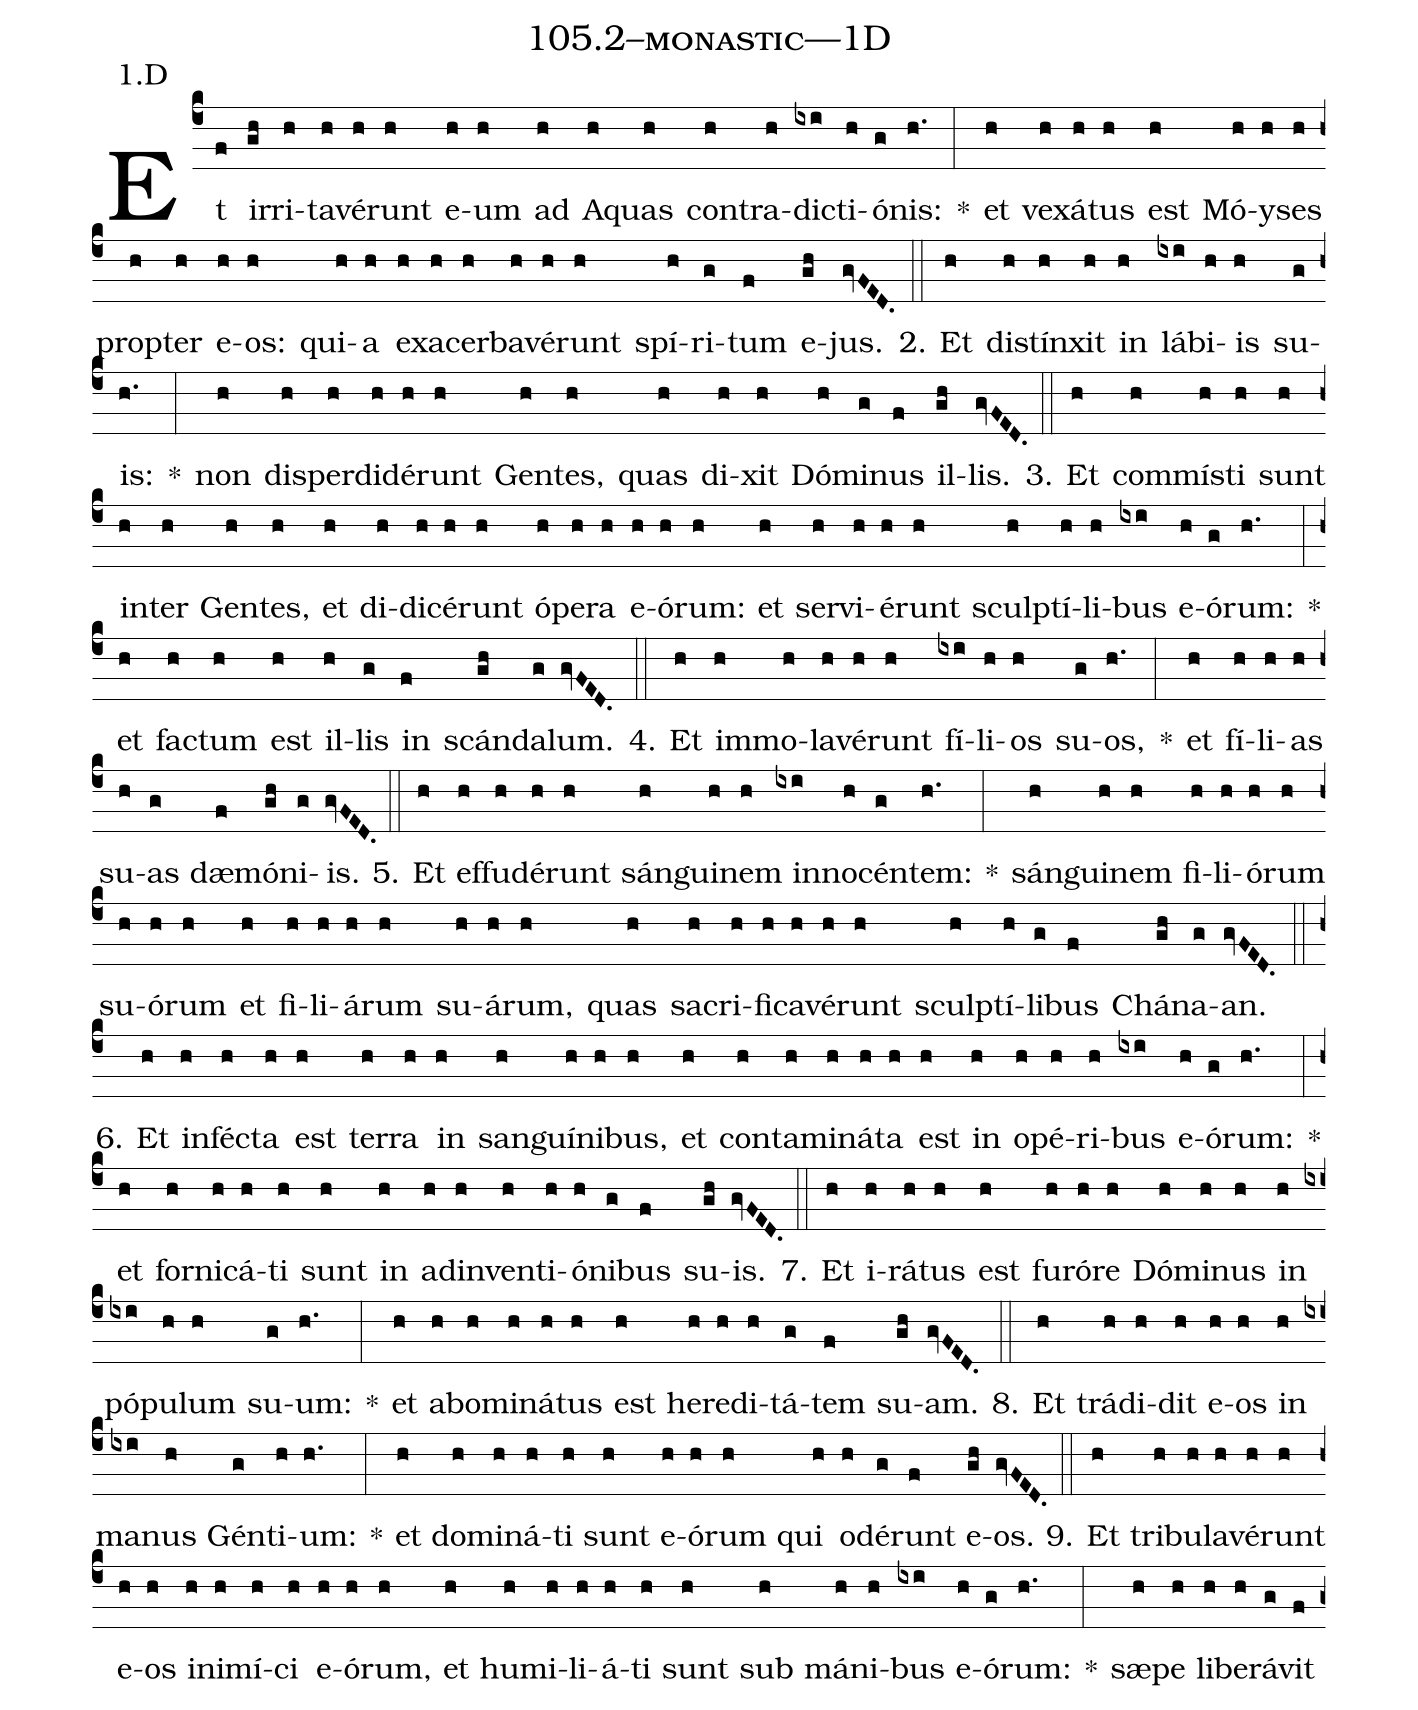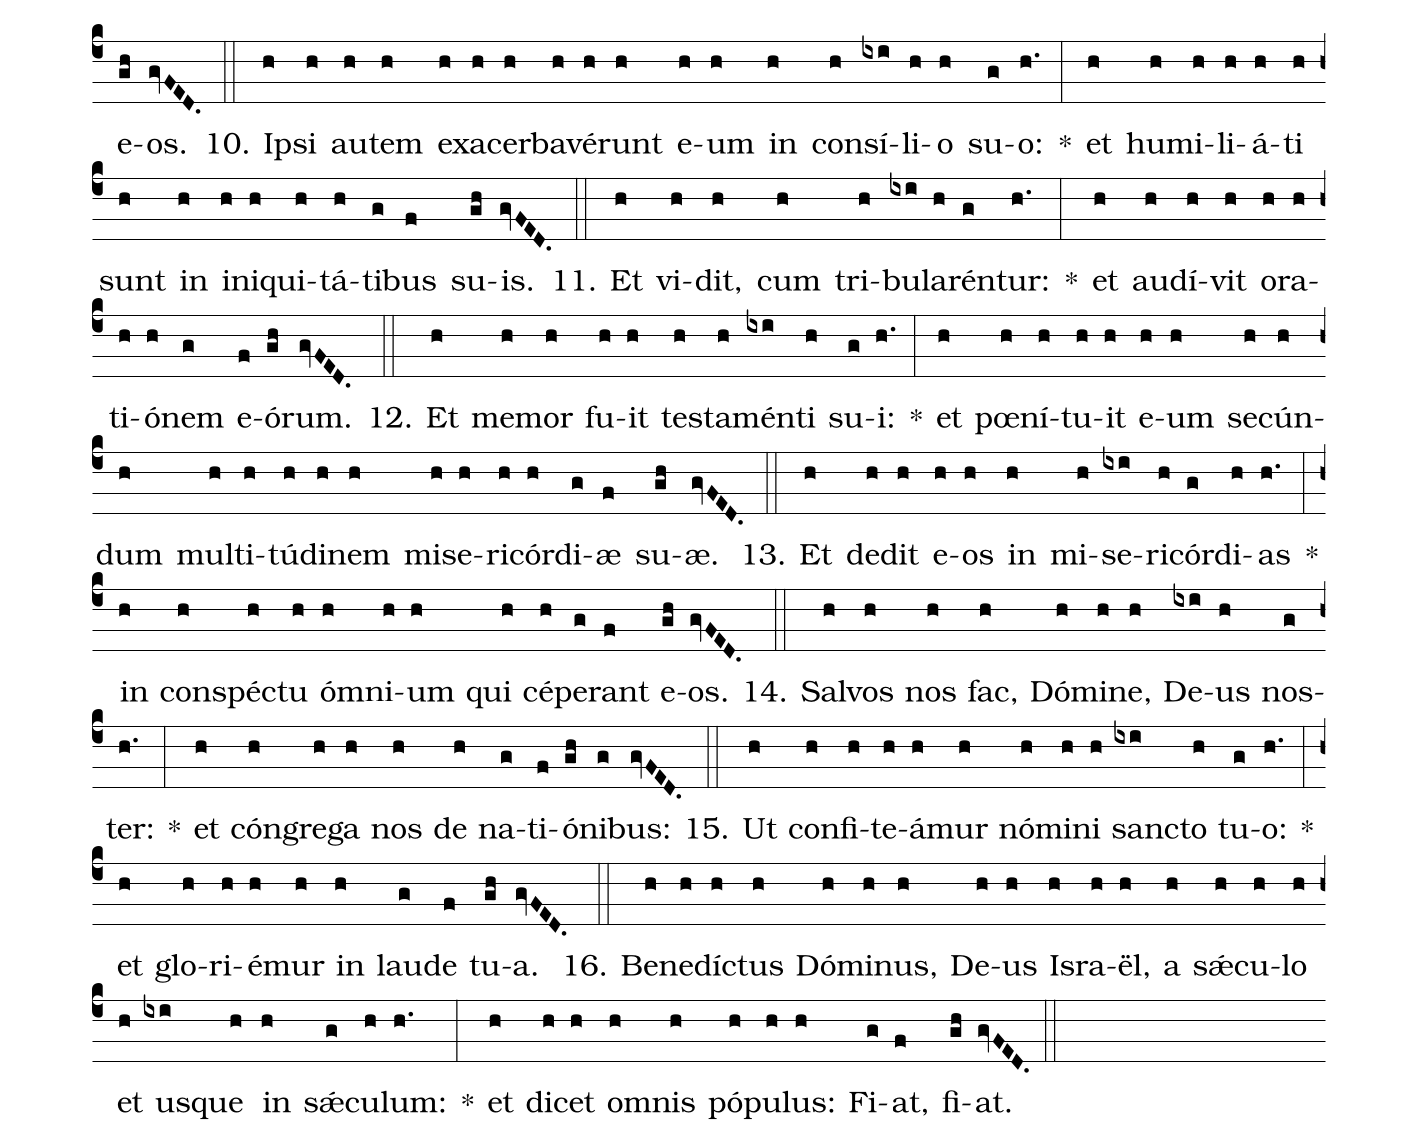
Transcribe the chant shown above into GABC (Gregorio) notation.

name: 105.2--monastic---1D;
annotation: 1.D;
%%
(c4)Et(f) ir(gh)ri(h)ta(h)vé(h)runt(h) e(h)um(h) ad(h) A(h)quas(h) con(h)tra(h)dic(ixi)ti(h)ó(g)nis:(h.) *(:) et(h) ve(h)xá(h)tus(h) est(h) Mó(h)y(h)ses(h) prop(h)ter(h) e(h)os:(h) qui(h)a(h) ex(h)a(h)cer(h)ba(h)vé(h)runt(h) spí(h)ri(g)tum(f) e(gh)jus.(gvFED.) (::)
2. Et(h) di(h)stín(h)xit(h) in(h) lá(ixi)bi(h)is(h) su(g)is:(h.) *(:) non(h) dis(h)per(h)di(h)dé(h)runt(h) Gen(h)tes,(h) quas(h) di(h)xit(h) Dó(h)mi(g)nus(f) il(gh)lis.(gvFED.) (::)
3. Et(h) com(h)mís(h)ti(h) sunt(h) in(h)ter(h) Gen(h)tes,(h) et(h) di(h)di(h)cé(h)runt(h) ó(h)pe(h)ra(h) e(h)ó(h)rum:(h) et(h) ser(h)vi(h)é(h)runt(h) sculp(h)tí(h)li(h)bus(ixi) e(h)ó(g)rum:(h.) *(:) et(h) fac(h)tum(h) est(h) il(h)lis(g) in(f) scán(gh)da(g)lum.(gvFED.) (::)
4. Et(h) im(h)mo(h)la(h)vé(h)runt(h) fí(ixi)li(h)os(h) su(g)os,(h.) *(:) et(h) fí(h)li(h)as(h) su(h)as(g) dæ(f)mó(gh)ni(g)is.(gvFED.) (::)
5. Et(h) ef(h)fu(h)dé(h)runt(h) sán(h)gui(h)nem(h) in(ixi)no(h)cén(g)tem:(h.) *(:) sán(h)gui(h)nem(h) fi(h)li(h)ó(h)rum(h) su(h)ó(h)rum(h) et(h) fi(h)li(h)á(h)rum(h) su(h)á(h)rum,(h) quas(h) sa(h)cri(h)fi(h)ca(h)vé(h)runt(h) sculp(h)tí(h)li(g)bus(f) Chá(gh)na(g)an.(gvFED.) (::)
6. Et(h) in(h)féc(h)ta(h) est(h) ter(h)ra(h) in(h) san(h)guí(h)ni(h)bus,(h) et(h) con(h)ta(h)mi(h)ná(h)ta(h) est(h) in(h) o(h)pé(h)ri(h)bus(ixi) e(h)ó(g)rum:(h.) *(:) et(h) for(h)ni(h)cá(h)ti(h) sunt(h) in(h) ad(h)in(h)ven(h)ti(h)ó(h)ni(g)bus(f) su(gh)is.(gvFED.) (::)
7. Et(h) i(h)rá(h)tus(h) est(h) fu(h)ró(h)re(h) Dó(h)mi(h)nus(h) in(h) pó(ixi)pu(h)lum(h) su(g)um:(h.) *(:) et(h) ab(h)o(h)mi(h)ná(h)tus(h) est(h) he(h)re(h)di(h)tá(g)tem(f) su(gh)am.(gvFED.) (::)
8. Et(h) trá(h)di(h)dit(h) e(h)os(h) in(h) ma(ixi)nus(h) Gén(g)ti(h)um:(h.) *(:) et(h) do(h)mi(h)ná(h)ti(h) sunt(h) e(h)ó(h)rum(h) qui(h) o(h)dé(g)runt(f) e(gh)os.(gvFED.) (::)
9. Et(h) tri(h)bu(h)la(h)vé(h)runt(h) e(h)os(h) in(h)i(h)mí(h)ci(h) e(h)ó(h)rum,(h) et(h) hu(h)mi(h)li(h)á(h)ti(h) sunt(h) sub(h) má(h)ni(h)bus(ixi) e(h)ó(g)rum:(h.) *(:) sæ(h)pe(h) li(h)be(h)rá(g)vit(f) e(gh)os.(gvFED.) (::)
10. Ip(h)si(h) au(h)tem(h) ex(h)a(h)cer(h)ba(h)vé(h)runt(h) e(h)um(h) in(h) con(h)sí(ixi)li(h)o(h) su(g)o:(h.) *(:) et(h) hu(h)mi(h)li(h)á(h)ti(h) sunt(h) in(h) in(h)i(h)qui(h)tá(h)ti(g)bus(f) su(gh)is.(gvFED.) (::)
11. Et(h) vi(h)dit,(h) cum(h) tri(h)bu(ixi)la(h)rén(g)tur:(h.) *(:) et(h) au(h)dí(h)vit(h) o(h)ra(h)ti(h)ó(h)nem(g) e(f)ó(gh)rum.(gvFED.) (::)
12. Et(h) me(h)mor(h) fu(h)it(h) tes(h)ta(h)mén(ixi)ti(h) su(g)i:(h.) *(:) et(h) pœ(h)ní(h)tu(h)it(h) e(h)um(h) se(h)cún(h)dum(h) mul(h)ti(h)tú(h)di(h)nem(h) mi(h)se(h)ri(h)cór(h)di(g)æ(f) su(gh)æ.(gvFED.) (::)
13. Et(h) de(h)dit(h) e(h)os(h) in(h) mi(h)se(ixi)ri(h)cór(g)di(h)as(h.) *(:) in(h) con(h)spéc(h)tu(h) óm(h)ni(h)um(h) qui(h) cé(h)pe(g)rant(f) e(gh)os.(gvFED.) (::)
14. Sal(h)vos(h) nos(h) fac,(h) Dó(h)mi(h)ne,(h) De(ixi)us(h) nos(g)ter:(h.) *(:) et(h) cón(h)gre(h)ga(h) nos(h) de(h) na(g)ti(f)ó(gh)ni(g)bus:(gvFED.) (::)
15. Ut(h) con(h)fi(h)te(h)á(h)mur(h) nó(h)mi(h)ni(h) sanc(ixi)to(h) tu(g)o:(h.) *(:) et(h) glo(h)ri(h)é(h)mur(h) in(h) lau(g)de(f) tu(gh)a.(gvFED.) (::)
16. Be(h)ne(h)díc(h)tus(h) Dó(h)mi(h)nus,(h) De(h)us(h) Is(h)ra(h)ël,(h) a(h) sǽ(h)cu(h)lo(h) et(h) us(ixi)que(h) in(h) sǽ(g)cu(h)lum:(h.) *(:) et(h) di(h)cet(h) om(h)nis(h) pó(h)pu(h)lus:(h) Fi(g)at,(f) fi(gh)at.(gvFED.) (::)
